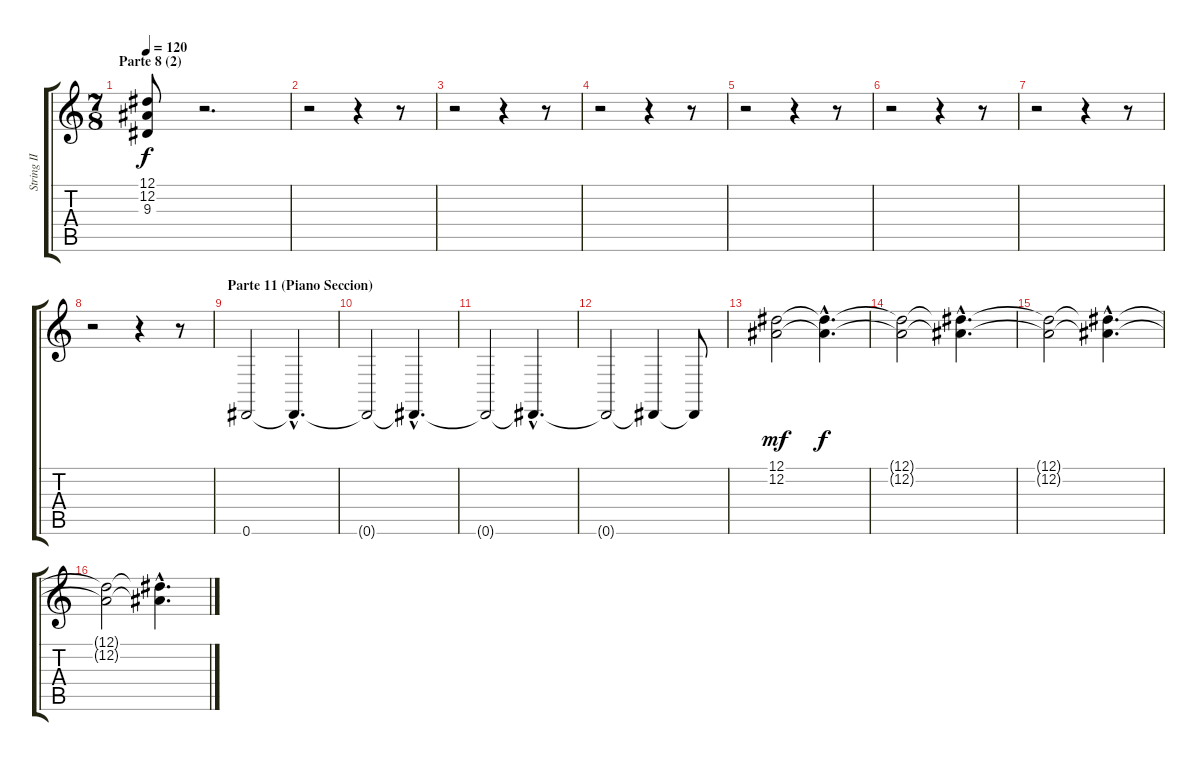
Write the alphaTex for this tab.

\track ("String II" "String II") {instrument stringensemble1}
\staff {score tabs}
\tuning (Eb4 Bb3 Gb3 Db3 Ab2 Eb2) {hide}
\ts (7 8)
\section ("" "Parte 8 (2)")
\tempo 120
\clef g2
\ks c
(12.1 12.2 9.3).8{dy f} r.2{d} |
r.2 r.4 r.8 |
r.2 r.4 r.8 |
r.2 r.4 r.8 |
r.2 r.4 r.8 |
r.2 r.4 r.8 |
r.2 r.4 r.8 |
r.2 r.4 r.8 |
\section ("" "Parte 11 (Piano Seccion)")
0.6.2 0.6{hac t}.4{d} |
0.6{t}.2 0.6{hac t}.4{d} |
0.6{t}.2 0.6{hac t}.4{d} |
0.6{t}.2 0.6{t}.4 0.6{t}.8 |
(12.1 12.2).2{dy mf} (12.1{hac t} 12.2{hac t}).4{d dy f} |
(12.1{t} 12.2{t}).2 (12.1{hac t} 12.2{hac t}).4{d} |
(12.1{t} 12.2{t}).2 (12.1{hac t} 12.2{hac t}).4{d} |
(12.1{t} 12.2{t}).2 (12.1{hac t} 12.2{hac t}).4{d}
